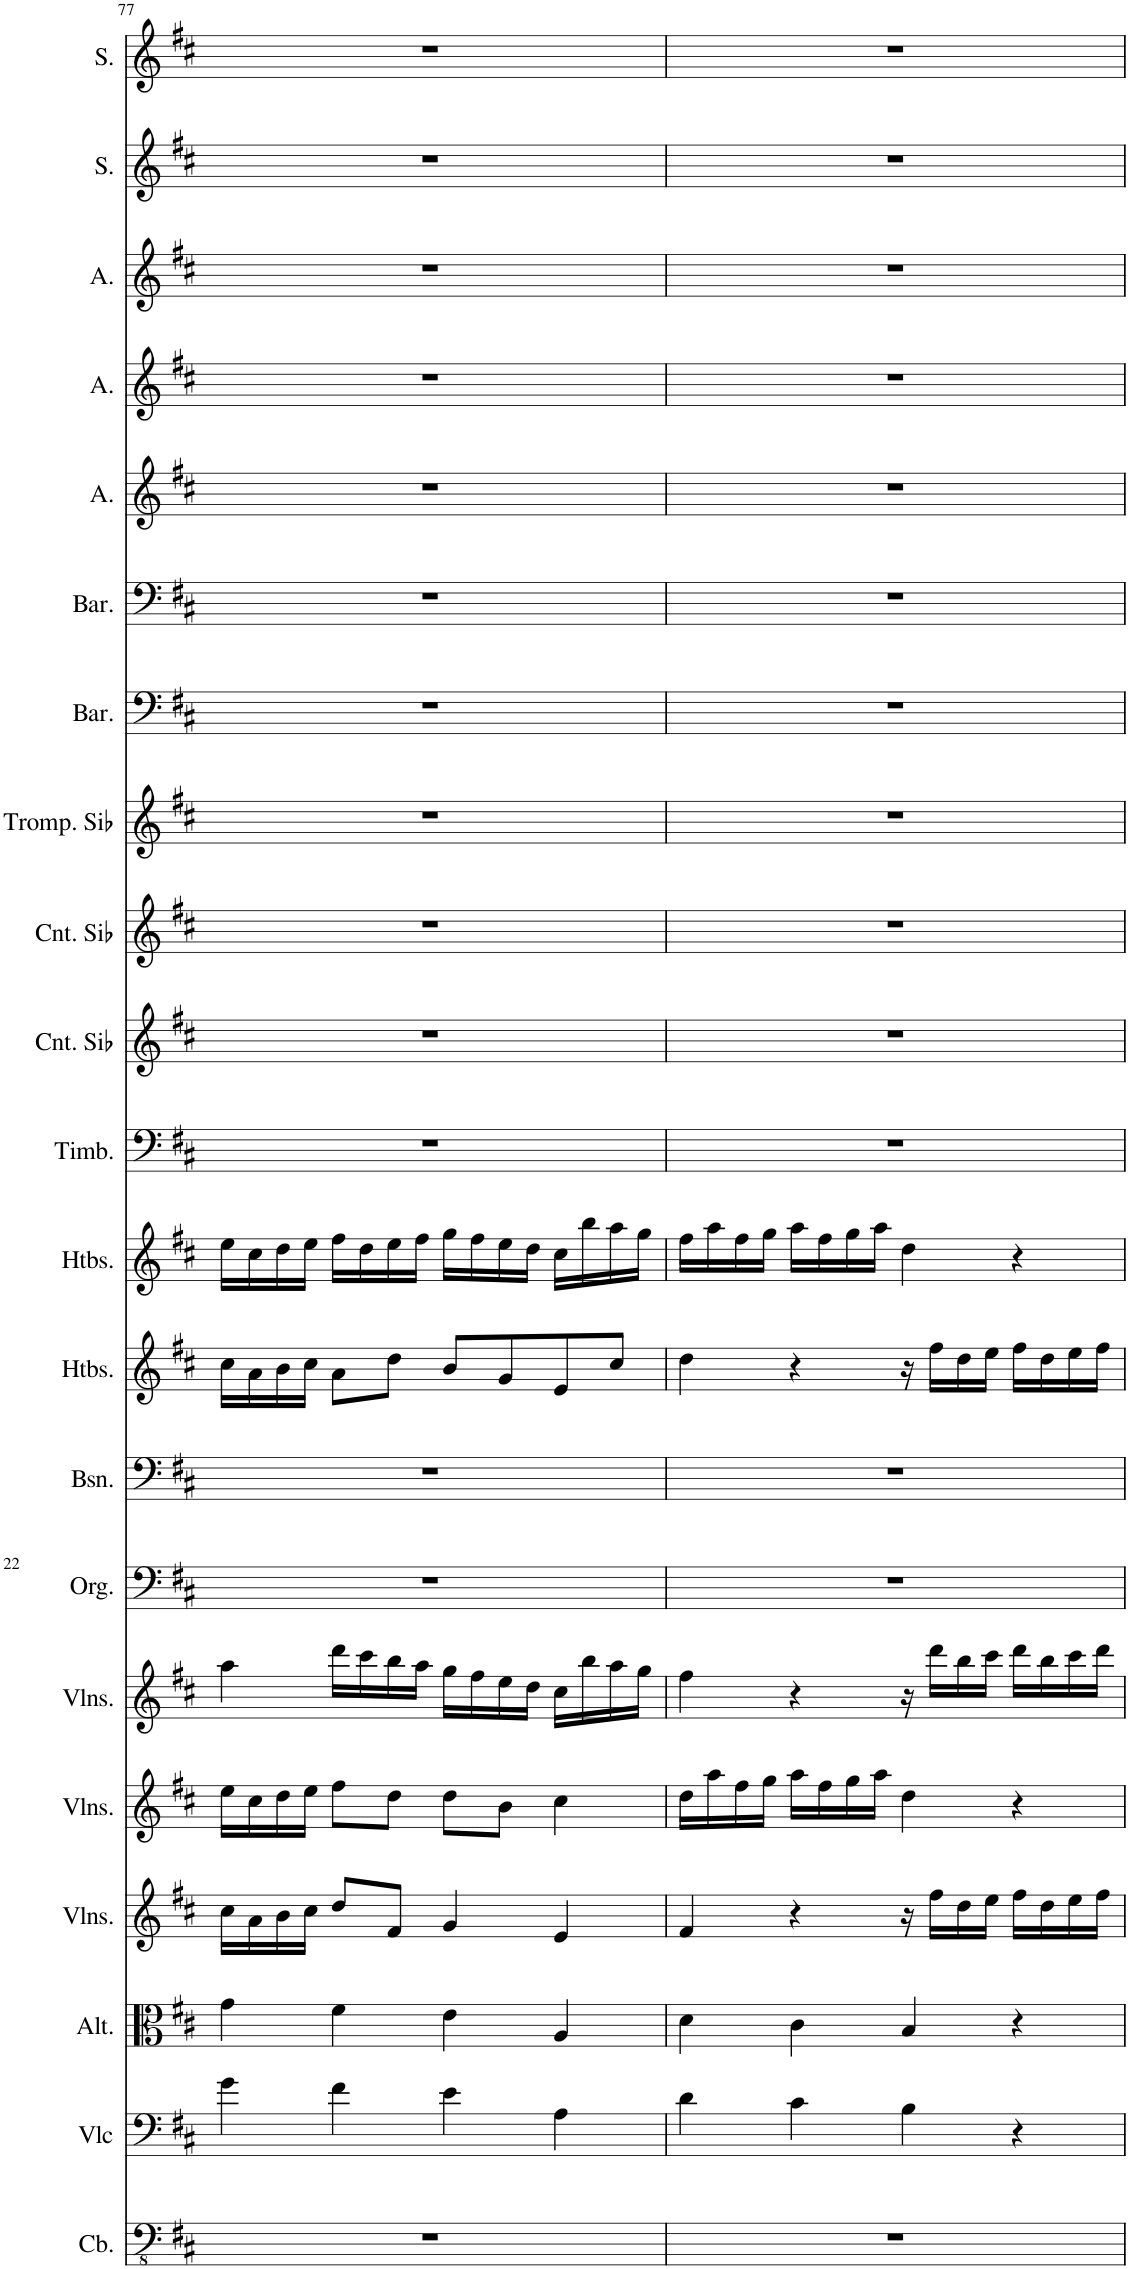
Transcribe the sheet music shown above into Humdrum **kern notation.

**kern	**kern	**kern	**kern	**kern	**kern	**kern	**kern	**kern	**kern	**kern	**kern	**kern	**kern	**kern	**kern	**kern	**kern	**kern	**kern	**kern
*part21	*part20	*part19	*part18	*part17	*part16	*part15	*part14	*part13	*part12	*part11	*part10	*part9	*part8	*part7	*part6	*part5	*part4	*part3	*part2	*part1
*staff21	*staff20	*staff19	*staff18	*staff17	*staff16	*staff15	*staff14	*staff13	*staff12	*staff11	*staff10	*staff9	*staff8	*staff7	*staff6	*staff5	*staff4	*staff3	*staff2	*staff1
*I"Contrebasse, Double Bass	*I"Violoncelle, Cello	*I"Alto, Viola	*I"Violons, Violin III	*I"Violons, Violin II	*I"Violons, Violin I	*I"Orgue, Organ	*I"Basson, Bassoon I &amp; II	*I"Hautbois, Oboe II	*I"Hautbois, Oboe I	*I"Timbales, Timpani	*I"Cornet en Sib, Trumpet III	*I"Cornet en Sib, Trumpet II	*I"Trompette en Sib, Trumpet I	*I"Baryton, Bass	*I"Baryton, Baritone	*I"Alto, Tenor	*I"Alto, Alto II	*I"Alto, Alto I	*I"Soprano, Soprano II	*I"Soprano, Soprano I
*I'Cb.	*I'Vlc	*I'Alt.	*I'Vlns.	*I'Vlns.	*I'Vlns.	*I'Org.	*I'Bsn.	*I'Htbs.	*I'Htbs.	*I'Timb.	*I'Cnt. Sib	*I'Cnt. Sib	*I'Tromp. Sib	*I'Bar.	*I'Bar.	*I'A.	*I'A.	*I'A.	*I'S.	*I'S.
!!LO:PB:g=z
*clefFv4	*clefF4	*clefC3	*clefG2	*clefG2	*clefG2	*clefF4	*clefF4	*clefG2	*clefG2	*clefF4	*clefG2	*clefG2	*clefG2	*clefF4	*clefF4	*clefG2	*clefG2	*clefG2	*clefG2	*clefG2
*Trd7c12	*	*	*	*	*	*	*	*	*	*	*Trd1c2	*Trd1c2	*Trd1c2	*	*	*	*	*	*	*
*k[f#c#]	*k[f#c#]	*k[f#c#]	*k[f#c#]	*k[f#c#]	*k[f#c#]	*k[f#c#]	*k[f#c#]	*k[f#c#]	*k[f#c#]	*k[f#c#]	*k[f#c#]	*k[f#c#]	*k[f#c#]	*k[f#c#]	*k[f#c#]	*k[f#c#]	*k[f#c#]	*k[f#c#]	*k[f#c#]	*k[f#c#]
*M4/4	*M4/4	*M4/4	*M4/4	*M4/4	*M4/4	*M4/4	*M4/4	*M4/4	*M4/4	*M4/4	*M4/4	*M4/4	*M4/4	*M4/4	*M4/4	*M4/4	*M4/4	*M4/4	*M4/4	*M4/4
=77	=77	=77	=77	=77	=77	=77	=77	=77	=77	=77	=77	=77	=77	=77	=77	=77	=77	=77	=77	=77
1r	4g\	4g\	16cc#\LL	16ee\LL	4aa\	1r	1r	16cc#\LL	16ee\LL	1r	1r	1r	1r	1r	1r	1r	1r	1r	1r	1r
.	.	.	16a\	16cc#\	.	.	.	16a\	16cc#\	.	.	.	.	.	.	.	.	.	.	.
.	.	.	16b\	16dd\	.	.	.	16b\	16dd\	.	.	.	.	.	.	.	.	.	.	.
.	.	.	16cc#\JJ	16ee\JJ	.	.	.	16cc#\JJ	16ee\JJ	.	.	.	.	.	.	.	.	.	.	.
.	4f#\	4f#\	8dd/L	8ff#\L	16ddd\LL	.	.	8a\L	16ff#\LL	.	.	.	.	.	.	.	.	.	.	.
.	.	.	.	.	16ccc#\	.	.	.	16dd\	.	.	.	.	.	.	.	.	.	.	.
.	.	.	8f#/J	8dd\J	16bb\	.	.	8dd\J	16ee\	.	.	.	.	.	.	.	.	.	.	.
.	.	.	.	.	16aa\JJ	.	.	.	16ff#\JJ	.	.	.	.	.	.	.	.	.	.	.
.	4e\	4e\	4g/	8dd\L	16gg\LL	.	.	8b/L	16gg\LL	.	.	.	.	.	.	.	.	.	.	.
.	.	.	.	.	16ff#\	.	.	.	16ff#\	.	.	.	.	.	.	.	.	.	.	.
.	.	.	.	8b\J	16ee\	.	.	8g/	16ee\	.	.	.	.	.	.	.	.	.	.	.
.	.	.	.	.	16dd\JJ	.	.	.	16dd\JJ	.	.	.	.	.	.	.	.	.	.	.
.	4A\	4A/	4e/	4cc#\	16cc#\LL	.	.	8e/	16cc#\LL	.	.	.	.	.	.	.	.	.	.	.
.	.	.	.	.	16bb\	.	.	.	16bb\	.	.	.	.	.	.	.	.	.	.	.
.	.	.	.	.	16aa\	.	.	8cc#/J	16aa\	.	.	.	.	.	.	.	.	.	.	.
.	.	.	.	.	16gg\JJ	.	.	.	16gg\JJ	.	.	.	.	.	.	.	.	.	.	.
=78	=78	=78	=78	=78	=78	=78	=78	=78	=78	=78	=78	=78	=78	=78	=78	=78	=78	=78	=78	=78
1r	4d\	4d\	4f#/	16dd\LL	4ff#\	1r	1r	4dd\	16ff#\LL	1r	1r	1r	1r	1r	1r	1r	1r	1r	1r	1r
.	.	.	.	16aa\	.	.	.	.	16aa\	.	.	.	.	.	.	.	.	.	.	.
.	.	.	.	16ff#\	.	.	.	.	16ff#\	.	.	.	.	.	.	.	.	.	.	.
.	.	.	.	16gg\JJ	.	.	.	.	16gg\JJ	.	.	.	.	.	.	.	.	.	.	.
.	4c#\	4c#\	4r	16aa\LL	4r	.	.	4r	16aa\LL	.	.	.	.	.	.	.	.	.	.	.
.	.	.	.	16ff#\	.	.	.	.	16ff#\	.	.	.	.	.	.	.	.	.	.	.
.	.	.	.	16gg\	.	.	.	.	16gg\	.	.	.	.	.	.	.	.	.	.	.
.	.	.	.	16aa\JJ	.	.	.	.	16aa\JJ	.	.	.	.	.	.	.	.	.	.	.
.	4B\	4B/	16r	4dd\	16r	.	.	16r	4dd\	.	.	.	.	.	.	.	.	.	.	.
.	.	.	16ff#\LL	.	16ddd\LL	.	.	16ff#\LL	.	.	.	.	.	.	.	.	.	.	.	.
.	.	.	16dd\	.	16bb\	.	.	16dd\	.	.	.	.	.	.	.	.	.	.	.	.
.	.	.	16ee\JJ	.	16ccc#\JJ	.	.	16ee\JJ	.	.	.	.	.	.	.	.	.	.	.	.
.	4r	4r	16ff#\LL	4r	16ddd\LL	.	.	16ff#\LL	4r	.	.	.	.	.	.	.	.	.	.	.
.	.	.	16dd\	.	16bb\	.	.	16dd\	.	.	.	.	.	.	.	.	.	.	.	.
.	.	.	16ee\	.	16ccc#\	.	.	16ee\	.	.	.	.	.	.	.	.	.	.	.	.
.	.	.	16ff#\JJ	.	16ddd\JJ	.	.	16ff#\JJ	.	.	.	.	.	.	.	.	.	.	.	.
=	=	=	=	=	=	=	=	=	=	=	=	=	=	=	=	=	=	=	=	=
*-	*-	*-	*-	*-	*-	*-	*-	*-	*-	*-	*-	*-	*-	*-	*-	*-	*-	*-	*-	*-
